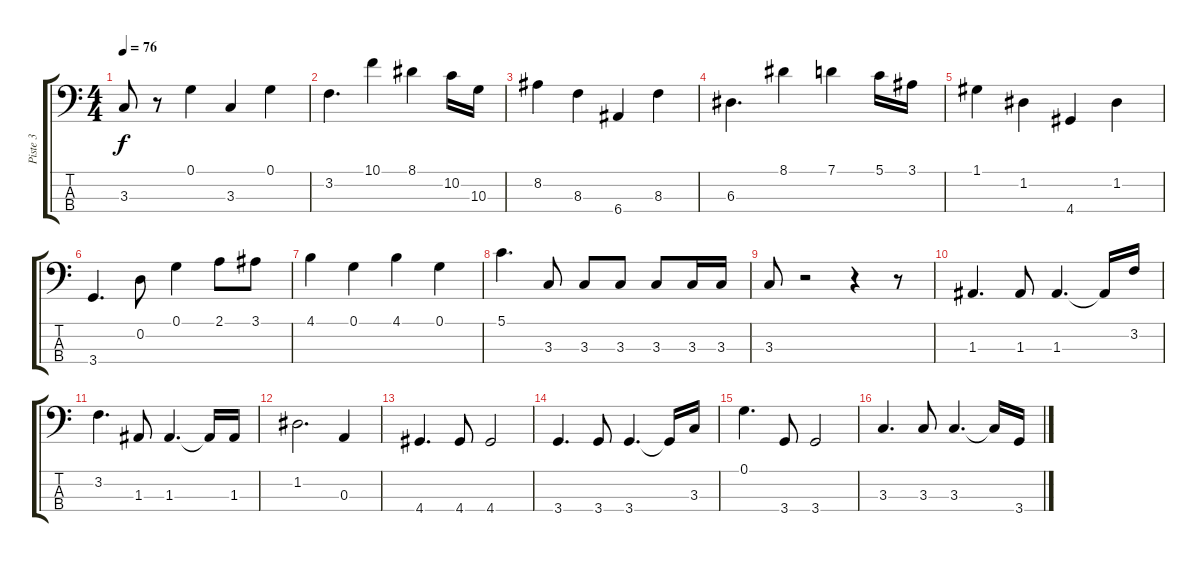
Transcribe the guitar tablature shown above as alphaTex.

\track ("Piste 3" "Piste 3") {instrument electricbassfinger}
\staff {score tabs}
\tuning (G2 D2 A1 E1) {hide}
\ts (4 4)
\tempo 76
\clef f4
\ks c
3.3.8{dy f} r.8 0.1.4 3.3.4 0.1.4 |
3.2.4{d} 10.1.4 8.1.4 10.2.16 10.3.16 |
8.2.4 8.3.4 6.4.4 8.3.4 |
6.3.4{d} 8.1.4 7.1.4 5.1.16 3.1.16 |
1.1.4 1.2.4 4.4.4 1.2.4 |
3.4.4{d} 0.2.8 0.1.4 2.1.8 3.1.8 |
4.1.4 0.1.4 4.1.4 0.1.4 |
5.1.4{d} 3.3.8 3.3.8 3.3.8 3.3.8 3.3.16 3.3.16 |
3.3.8 r.2 r.4 r.8 |
1.3.4{d} 1.3.8 1.3.4{d} 1.3{t}.16 3.2.16 |
3.2.4{d} 1.3.8 1.3.4{d} 1.3{t}.16 1.3.16 |
1.2.2{d} 0.3.4 |
4.4.4{d} 4.4.8 4.4.2 |
3.4.4{d} 3.4.8 3.4.4{d} 3.4{t}.16 3.3.16 |
0.1.4{d} 3.4.8 3.4.2 |
3.3.4{d} 3.3.8 3.3.4{d} 3.3{t}.16 3.4.16
